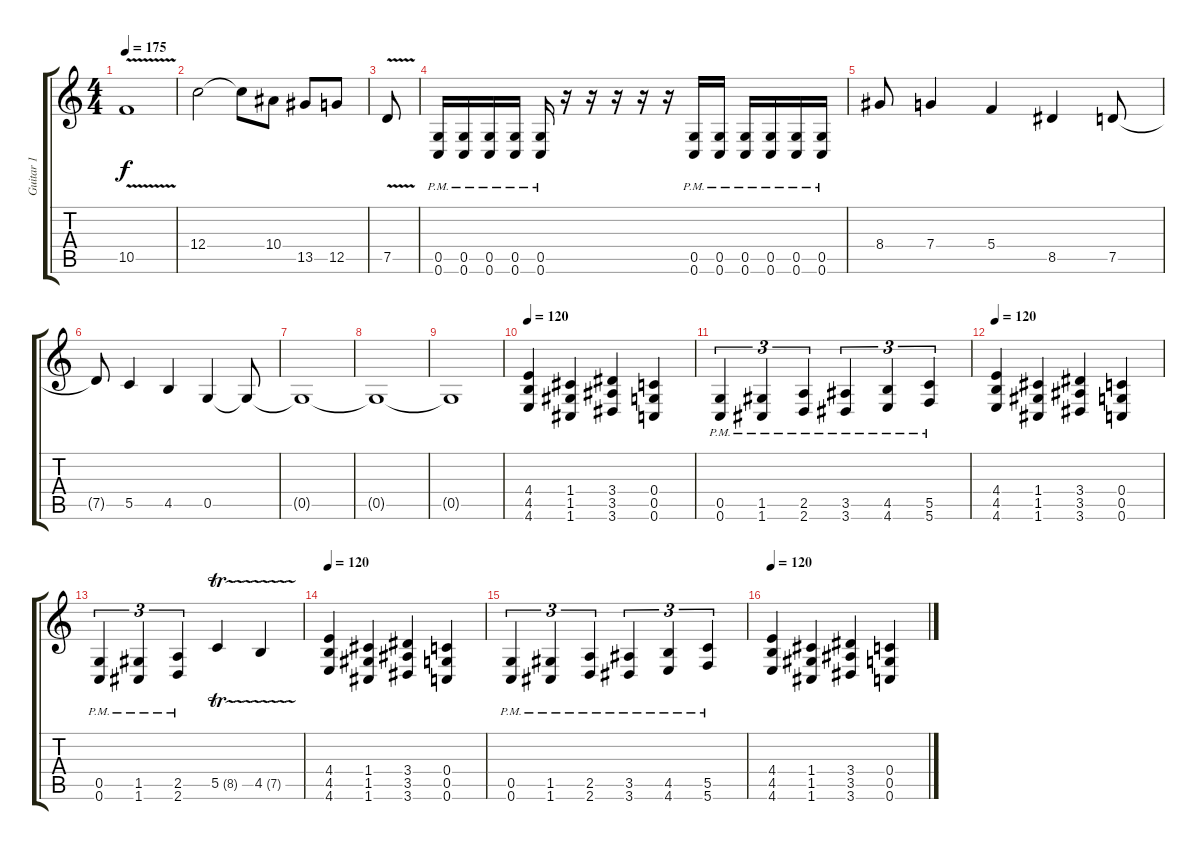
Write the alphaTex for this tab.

\track ("Guitar 1" "Guitar 1") {instrument distortionguitar}
\staff {score tabs}
\tuning (D4 A3 F3 C3 G2 C2) {hide}
\ts (4 4)
\tempo 175
\clef g2
\ks c
10.5{v}.1{dy f} |
12.4.2 12.4{t}.8 10.4.8 13.5.8 12.5.8 |
7.5{v}.8 |
(0.5{pm} 0.6{pm}).16 (0.5{pm} 0.6{pm}).16 (0.5{pm} 0.6{pm}).16 (0.5{pm} 0.6{pm}).16 (0.5{pm} 0.6{pm}).16 r.16 r.16 r.16 r.16 r.16 (0.5{pm} 0.6{pm}).16 (0.5{pm} 0.6{pm}).16 (0.5{pm} 0.6{pm}).16 (0.5{pm} 0.6{pm}).16 (0.5{pm} 0.6{pm}).16 (0.5{pm} 0.6{pm}).16 |
8.4.8 7.4.4 5.4.4 8.5.4 7.5.8 |
7.5{t}.8 5.5.4 4.5.4 0.5.4 0.5{t}.8 |
0.5{t}.1 |
0.5{t}.1 |
0.5{t}.1 |
\tempo 120
(4.4 4.5 4.6).4 (1.4 1.5 1.6).4 (3.4 3.5 3.6).4 (0.4 0.5 0.6).4 |
(0.5{pm} 0.6{pm}).4{tu (3 2)} (1.5{pm} 1.6{pm}).4{tu (3 2)} (2.5{pm} 2.6{pm}).4{tu (3 2)} (3.5{pm} 3.6{pm}).4{tu (3 2)} (4.5{pm} 4.6{pm}).4{tu (3 2)} (5.5{pm} 5.6{pm}).4{tu (3 2)} |
\tempo 120
(4.4 4.5 4.6).4 (1.4 1.5 1.6).4 (3.4 3.5 3.6).4 (0.4 0.5 0.6).4 |
(0.5{pm} 0.6{pm}).4{tu (3 2)} (1.5{pm} 1.6{pm}).4{tu (3 2)} (2.5{pm} 2.6{pm}).4{tu (3 2)} 5.5{tr (8 32)}.4 4.5{tr (7 32)}.4 |
\tempo 120
(4.4 4.5 4.6).4 (1.4 1.5 1.6).4 (3.4 3.5 3.6).4 (0.4 0.5 0.6).4 |
(0.5{pm} 0.6{pm}).4{tu (3 2)} (1.5{pm} 1.6{pm}).4{tu (3 2)} (2.5{pm} 2.6{pm}).4{tu (3 2)} (3.5{pm} 3.6{pm}).4{tu (3 2)} (4.5{pm} 4.6{pm}).4{tu (3 2)} (5.5{pm} 5.6{pm}).4{tu (3 2)} |
\tempo 120
(4.4 4.5 4.6).4 (1.4 1.5 1.6).4 (3.4 3.5 3.6).4 (0.4 0.5 0.6).4
